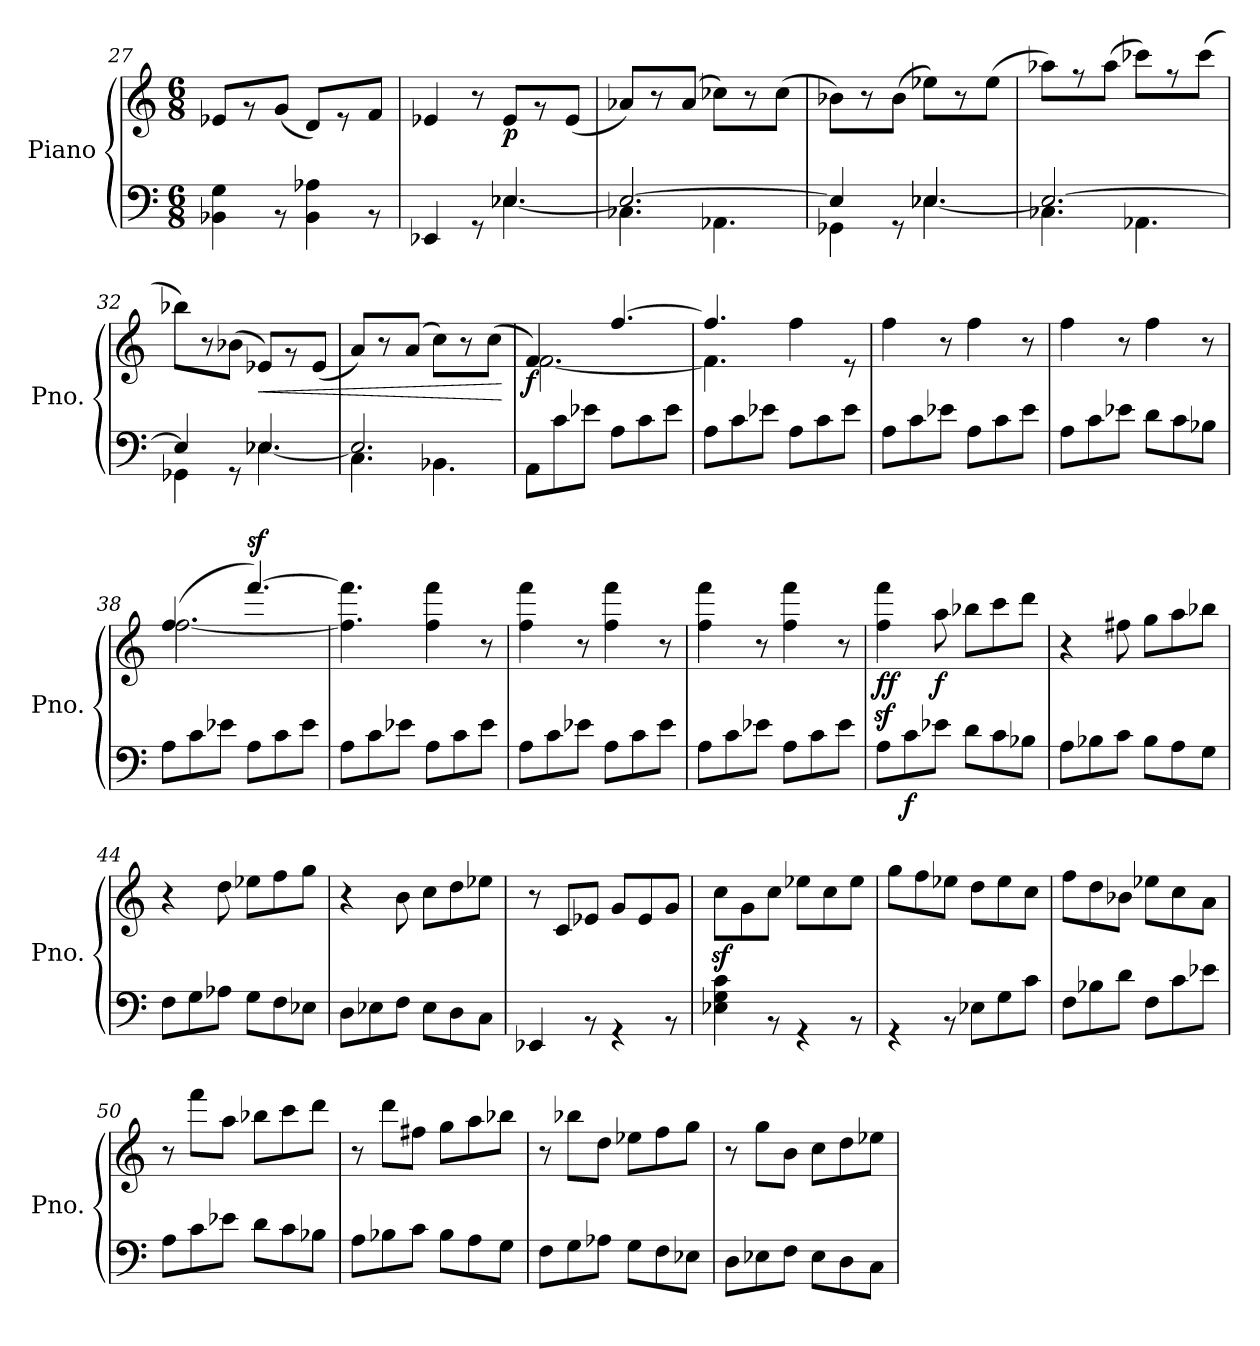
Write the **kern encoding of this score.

**kern	**kern	**dynam
*part1	*part1	*part1
*staff2	*staff1	*staff1/2
*I"Piano	*	*
*I'Pno.	*	*
*clefF4	*clefG2	*
*k[]	*k[]	*
*M6/8	*M6/8	*
=27	=27	=27
*^	*	*
2.ryy	4BB-X\ 4G\	8e-X/L	.
.	.	8r	.
.	8r	(<8g/J	.
.	4BB-\ 4A-X\	8d/L)	.
.	.	8r	.
.	8r	8f/J	.
=28	=28	=28	=28
*	*^	*	*
2.ryy	4EE-X/	4.ryy	4e-X/	.
.	8rGG	.	8r	.
!	!	!	!	!LO:DY:b
.	[4.E-X\	4.E-/	8e-/L	p
.	.	.	8rg	.
.	.	.	(<8e-/J	.
=29	=29	=29	=29	=29
2.ryy	4.C-X\	2.E-/_	8a-X/L)	.
.	.	.	8r	.
.	.	.	(>8a-/J	.
.	4.AA-X\	.	8cc-X\L)	.
.	.	.	8r	.
.	.	.	(>8cc-\J	.
=30	=30	=30	=30	=30
2.ryy	4GG-X\	4E-/]	8b-X\L)	.
.	.	.	8r	.
.	8rGG	8ryy	(>8b-\J	.
.	[4.E-X\	4.E-/	8ee-X\L)	.
.	.	.	8r	.
.	.	.	(>8ee-\J	.
!!LO:PB:g=z
=31	=31	=31	=31	=31
2.ryy	4.C-X\	2.E-/_	8aa-X\L)	.
.	.	.	8rff	.
.	.	.	(>8aa-\J	.
.	4.AA-X\	.	8ccc-X\L)	.
.	.	.	8rff	.
.	.	.	(>8ccc-\J	.
=32	=32	=32	=32	=32
2.ryy	4GG-X\	4E-/]	8bb-X\L)	.
.	.	.	8r	.
.	8rGG	8ryy	(>8b-X\J	.
!	!	!	!	!LO:HP:b
.	[4.E-X\	4.E-/	8e-X/L)	<
.	.	.	8rg	.
.	.	.	(<8e-/J	.
=33	=33	=33	=33	=33
2.ryy	4.C\	2.E-/]	8a/L)	.
.	.	.	8r	.
.	.	.	(>8a/J	.
.	4.BB-X\	.	8cc\L)	.
.	.	.	8r	.
.	.	.	(>8cc\J	.
*v	*v	*v	*	*
.	.	[
=34	=34	=34
*	*^	*
!	!	!	!LO:DY:b
8AA\L	4.f/)	[2.f\	f
8c\	.	.	.
8e-X\J	.	.	.
8A\L	[4.ff/	.	.
8c\	.	.	.
8e-\J	.	.	.
=35	=35	=35	=35
*^	*	*	*
4.ryy	8A\L	4.ff/]	4.f\]	.
.	8c\	.	.	.
.	8e-X\J	.	.	.
4.ryy	8A\L	4ff\	4.ryy	.
.	8c\	.	.	.
.	8e-\J	8re	.	.
*	*	*v	*v	*
!!LO:LB:g=z
=36	=36	=36	=36
2.ryy	8A\L	4ff\	.
.	8c\	.	.
.	8e-X\J	8r	.
.	8A\L	4ff\	.
.	8c\	.	.
.	8e-\J	8r	.
=37	=37	=37	=37
2.ryy	8A\L	4ff\	.
.	8c\	.	.
.	8e-X\J	8r	.
.	8d\L	4ff\	.
.	8c\	.	.
.	8B-X\J	8r	.
*v	*v	*	*
=38	=38	=38
*	*^	*
8A\L	(>4.ff/	[2.ff\	.
8c\	.	.	.
8e-X\J	.	.	.
!	!	!	!LO:DY:a
8A\L	[4.fff/)	.	sf
8c\	.	.	.
8e-\J	.	.	.
*	*v	*v	*
=39	=39	=39
*^	*	*
2.ryy	8A\L	4.ff\] 4.fff\]	.
.	8c\	.	.
.	8e-X\J	.	.
.	8A\L	4ff\ 4fff\	.
.	8c\	.	.
.	8e-\J	8r	.
=40	=40	=40	=40
2.ryy	8A\L	4ff\ 4fff\	.
.	8c\	.	.
.	8e-X\J	8r	.
.	8A\L	4ff\ 4fff\	.
.	8c\	.	.
.	8e-\J	8r	.
!!LO:LB:g=z
=41	=41	=41	=41
2.ryy	8A\L	4ff\ 4fff\	.
.	8c\	.	.
.	8e-X\J	8r	.
.	8A\L	4ff\ 4fff\	.
.	8c\	.	.
.	8e-\J	8r	.
=42	=42	=42	=42
!	!	!	!LO:DY:b
2.ryy	8A\L	4ff\z< 4fff\z<	ff
!	!	!	!LO:DY:b=2
.	8c\	.	f
!	!	!	!LO:DY:b
.	8e-X\J	8aa\	f
.	8d\L	8bb-X\L	.
.	8c\	8ccc\	.
.	8B-X\J	8ddd\J	.
=43	=43	=43	=43
2.ryy	8A\L	4r	.
.	8B-X\	.	.
.	8c\J	8ff#X\	.
.	8B-\L	8gg\L	.
.	8A\	8aa\	.
.	8G\J	8bb-X\J	.
=44	=44	=44	=44
2.ryy	8F\L	4r	.
.	8G\	.	.
.	8A-X\J	8dd\	.
.	8G\L	8ee-X\L	.
.	8F\	8ff\	.
.	8E-X\J	8gg\J	.
=45	=45	=45	=45
2.ryy	8D\L	4r	.
.	8E-X\	.	.
.	8F\J	8b\	.
.	8E-\L	8cc\L	.
.	8D\	8dd\	.
.	8C\J	8ee-X\J	.
!!LO:LB:g=z
=46	=46	=46	=46
2.ryy	4EE-X/	8r	.
.	.	8c/L	.
.	8r	8e-X/J	.
.	4r	8g/L	.
.	.	8e-/	.
.	8r	8g/J	.
=47	=47	=47	=47
2.ryy	4E-X\ 4G\ 4c\	8ccz<\L	.
.	.	8g\	.
.	8r	8cc\J	.
.	4r	8ee-X\L	.
.	.	8cc\	.
.	8r	8ee-\J	.
=48	=48	=48	=48
2.ryy	4r	8gg\L	.
.	.	8ff\	.
.	8r	8ee-X\J	.
.	8E-X\L	8dd\L	.
.	8G\	8ee-\	.
.	8c\J	8cc\J	.
=49	=49	=49	=49
2.ryy	8F\L	8ff\L	.
.	8B-X\	8dd\	.
.	8d\J	8b-X\J	.
.	8F\L	8ee-X\L	.
.	8c\	8cc\	.
.	8e-X\J	8a\J	.
=50	=50	=50	=50
2.ryy	8A\L	8r	.
.	8c\	8fff\L	.
.	8e-X\J	8aa\J	.
.	8d\L	8bb-X\L	.
.	8c\	8ccc\	.
.	8B-X\J	8ddd\J	.
!!LO:LB:g=z
=51	=51	=51	=51
2.ryy	8A\L	8r	.
.	8B-X\	8ddd\L	.
.	8c\J	8ff#X\J	.
.	8B-\L	8gg\L	.
.	8A\	8aa\	.
.	8G\J	8bb-X\J	.
=52	=52	=52	=52
2.ryy	8F\L	8r	.
.	8G\	8bb-X\L	.
.	8A-X\J	8dd\J	.
.	8G\L	8ee-X\L	.
.	8F\	8ff\	.
.	8E-X\J	8gg\J	.
=53	=53	=53	=53
2.ryy	8D\L	8r	.
.	8E-X\	8gg\L	.
.	8F\J	8b\J	.
.	8E-\L	8cc\L	.
.	8D\	8dd\	.
.	8C\J	8ee-X\J	.
*v	*v	*	*
=	=	=
*-	*-	*-
